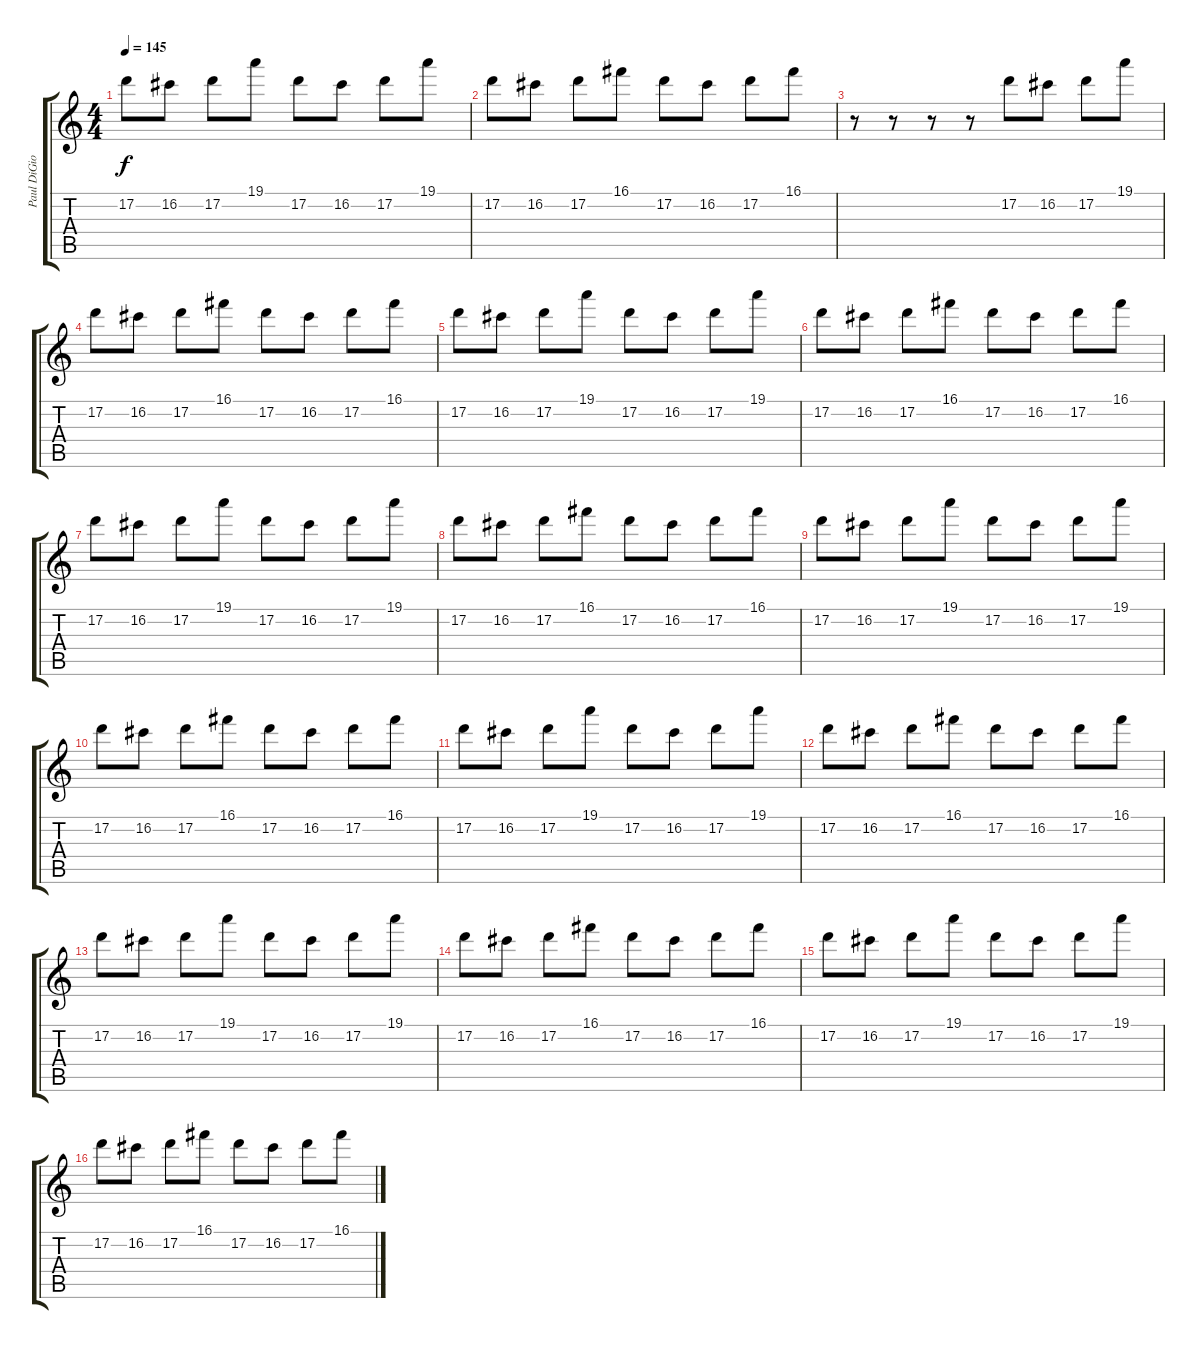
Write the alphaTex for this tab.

\track ("Paul DiGiovanni (Overdub Lead Guitar)" "Paul DiGio") {instrument overdrivenguitar}
\staff {score tabs}
\tuning (D4 A3 Gb3 D3 A2 D2) {hide}
\ts (4 4)
\tempo 145
\clef g2
\ks c
17.2.8{dy f} 16.2.8 17.2.8 19.1.8 17.2.8 16.2.8 17.2.8 19.1.8 |
17.2.8 16.2.8 17.2.8 16.1.8 17.2.8 16.2.8 17.2.8 16.1.8 |
r.8 r.8 r.8 r.8 17.2.8 16.2.8 17.2.8 19.1.8 |
17.2.8 16.2.8 17.2.8 16.1.8 17.2.8 16.2.8 17.2.8 16.1.8 |
17.2.8 16.2.8 17.2.8 19.1.8 17.2.8 16.2.8 17.2.8 19.1.8 |
17.2.8 16.2.8 17.2.8 16.1.8 17.2.8 16.2.8 17.2.8 16.1.8 |
17.2.8 16.2.8 17.2.8 19.1.8 17.2.8 16.2.8 17.2.8 19.1.8 |
17.2.8 16.2.8 17.2.8 16.1.8 17.2.8 16.2.8 17.2.8 16.1.8 |
17.2.8 16.2.8 17.2.8 19.1.8 17.2.8 16.2.8 17.2.8 19.1.8 |
17.2.8 16.2.8 17.2.8 16.1.8 17.2.8 16.2.8 17.2.8 16.1.8 |
17.2.8 16.2.8 17.2.8 19.1.8 17.2.8 16.2.8 17.2.8 19.1.8 |
17.2.8 16.2.8 17.2.8 16.1.8 17.2.8 16.2.8 17.2.8 16.1.8 |
17.2.8 16.2.8 17.2.8 19.1.8 17.2.8 16.2.8 17.2.8 19.1.8 |
17.2.8 16.2.8 17.2.8 16.1.8 17.2.8 16.2.8 17.2.8 16.1.8 |
17.2.8 16.2.8 17.2.8 19.1.8 17.2.8 16.2.8 17.2.8 19.1.8 |
17.2.8 16.2.8 17.2.8 16.1.8 17.2.8 16.2.8 17.2.8 16.1.8
